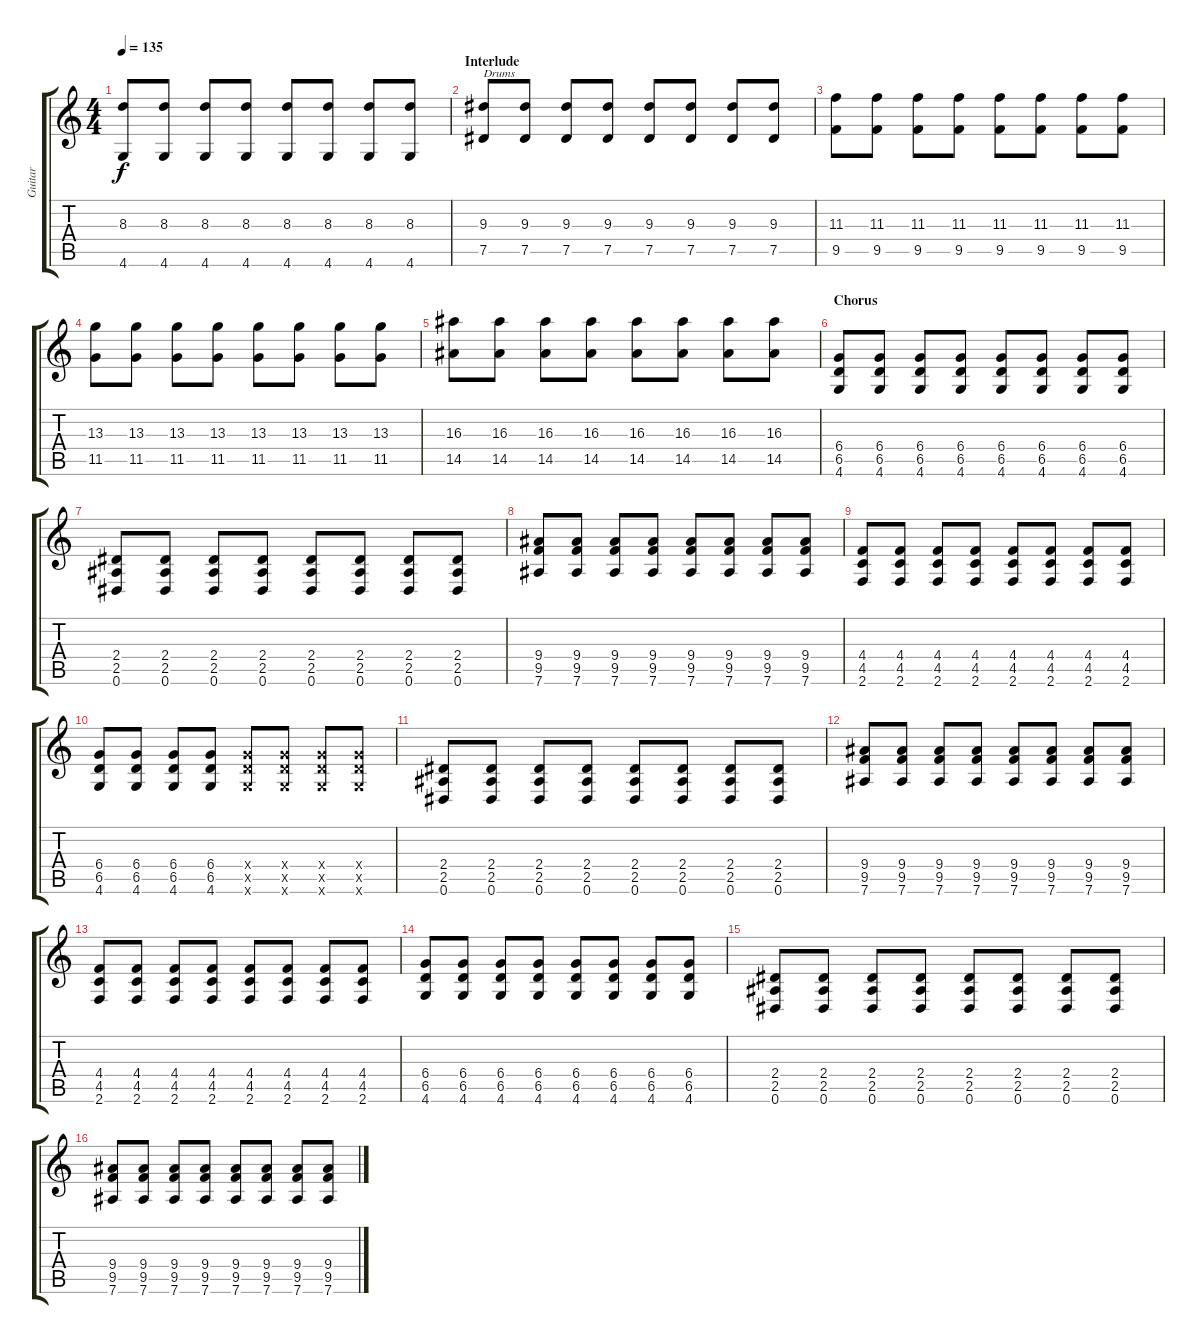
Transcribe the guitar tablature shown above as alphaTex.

\track ("Guitar" "Guitar") {instrument electricguitarjazz}
\staff {score tabs}
\tuning (Eb4 Bb3 Gb3 Db3 Ab2 Eb2) {hide}
\ts (4 4)
\tempo 135
\clef g2
\ks c
(8.3 4.6).8{dy f} (8.3 4.6).8 (8.3 4.6).8 (8.3 4.6).8 (8.3 4.6).8 (8.3 4.6).8 (8.3 4.6).8 (8.3 4.6).8 |
\section ("" "Interlude")
(9.3 7.5).8{txt "Drums" instrument distortionguitar} (9.3 7.5).8 (9.3 7.5).8 (9.3 7.5).8 (9.3 7.5).8 (9.3 7.5).8 (9.3 7.5).8 (9.3 7.5).8 |
(11.3 9.5).8 (11.3 9.5).8 (11.3 9.5).8 (11.3 9.5).8 (11.3 9.5).8 (11.3 9.5).8 (11.3 9.5).8 (11.3 9.5).8 |
(13.3 11.5).8 (13.3 11.5).8 (13.3 11.5).8 (13.3 11.5).8 (13.3 11.5).8 (13.3 11.5).8 (13.3 11.5).8 (13.3 11.5).8 |
(16.3 14.5).8 (16.3 14.5).8 (16.3 14.5).8 (16.3 14.5).8 (16.3 14.5).8 (16.3 14.5).8 (16.3 14.5).8 (16.3 14.5).8 |
\section ("" "Chorus")
(6.4 6.5 4.6).8 (6.4 6.5 4.6).8 (6.4 6.5 4.6).8 (6.4 6.5 4.6).8 (6.4 6.5 4.6).8 (6.4 6.5 4.6).8 (6.4 6.5 4.6).8 (6.4 6.5 4.6).8 |
(2.4 2.5 0.6).8 (2.4 2.5 0.6).8 (2.4 2.5 0.6).8 (2.4 2.5 0.6).8 (2.4 2.5 0.6).8 (2.4 2.5 0.6).8 (2.4 2.5 0.6).8 (2.4 2.5 0.6).8 |
(9.4 9.5 7.6).8 (9.4 9.5 7.6).8 (9.4 9.5 7.6).8 (9.4 9.5 7.6).8 (9.4 9.5 7.6).8 (9.4 9.5 7.6).8 (9.4 9.5 7.6).8 (9.4 9.5 7.6).8 |
(4.4 4.5 2.6).8 (4.4 4.5 2.6).8 (4.4 4.5 2.6).8 (4.4 4.5 2.6).8 (4.4 4.5 2.6).8 (4.4 4.5 2.6).8 (4.4 4.5 2.6).8 (4.4 4.5 2.6).8 |
(6.4 6.5 4.6).8 (6.4 6.5 4.6).8 (6.4 6.5 4.6).8 (6.4 6.5 4.6).8 (6.4{x} 6.5{x} 4.6{x}).8 (6.4{x} 6.5{x} 4.6{x}).8 (6.4{x} 6.5{x} 4.6{x}).8 (6.4{x} 6.5{x} 4.6{x}).8 |
(2.4 2.5 0.6).8 (2.4 2.5 0.6).8 (2.4 2.5 0.6).8 (2.4 2.5 0.6).8 (2.4 2.5 0.6).8 (2.4 2.5 0.6).8 (2.4 2.5 0.6).8 (2.4 2.5 0.6).8 |
(9.4 9.5 7.6).8 (9.4 9.5 7.6).8 (9.4 9.5 7.6).8 (9.4 9.5 7.6).8 (9.4 9.5 7.6).8 (9.4 9.5 7.6).8 (9.4 9.5 7.6).8 (9.4 9.5 7.6).8 |
(4.4 4.5 2.6).8 (4.4 4.5 2.6).8 (4.4 4.5 2.6).8 (4.4 4.5 2.6).8 (4.4 4.5 2.6).8 (4.4 4.5 2.6).8 (4.4 4.5 2.6).8 (4.4 4.5 2.6).8 |
(6.4 6.5 4.6).8 (6.4 6.5 4.6).8 (6.4 6.5 4.6).8 (6.4 6.5 4.6).8 (6.4 6.5 4.6).8 (6.4 6.5 4.6).8 (6.4 6.5 4.6).8 (6.4 6.5 4.6).8 |
(2.4 2.5 0.6).8 (2.4 2.5 0.6).8 (2.4 2.5 0.6).8 (2.4 2.5 0.6).8 (2.4 2.5 0.6).8 (2.4 2.5 0.6).8 (2.4 2.5 0.6).8 (2.4 2.5 0.6).8 |
(9.4 9.5 7.6).8 (9.4 9.5 7.6).8 (9.4 9.5 7.6).8 (9.4 9.5 7.6).8 (9.4 9.5 7.6).8 (9.4 9.5 7.6).8 (9.4 9.5 7.6).8 (9.4 9.5 7.6).8
